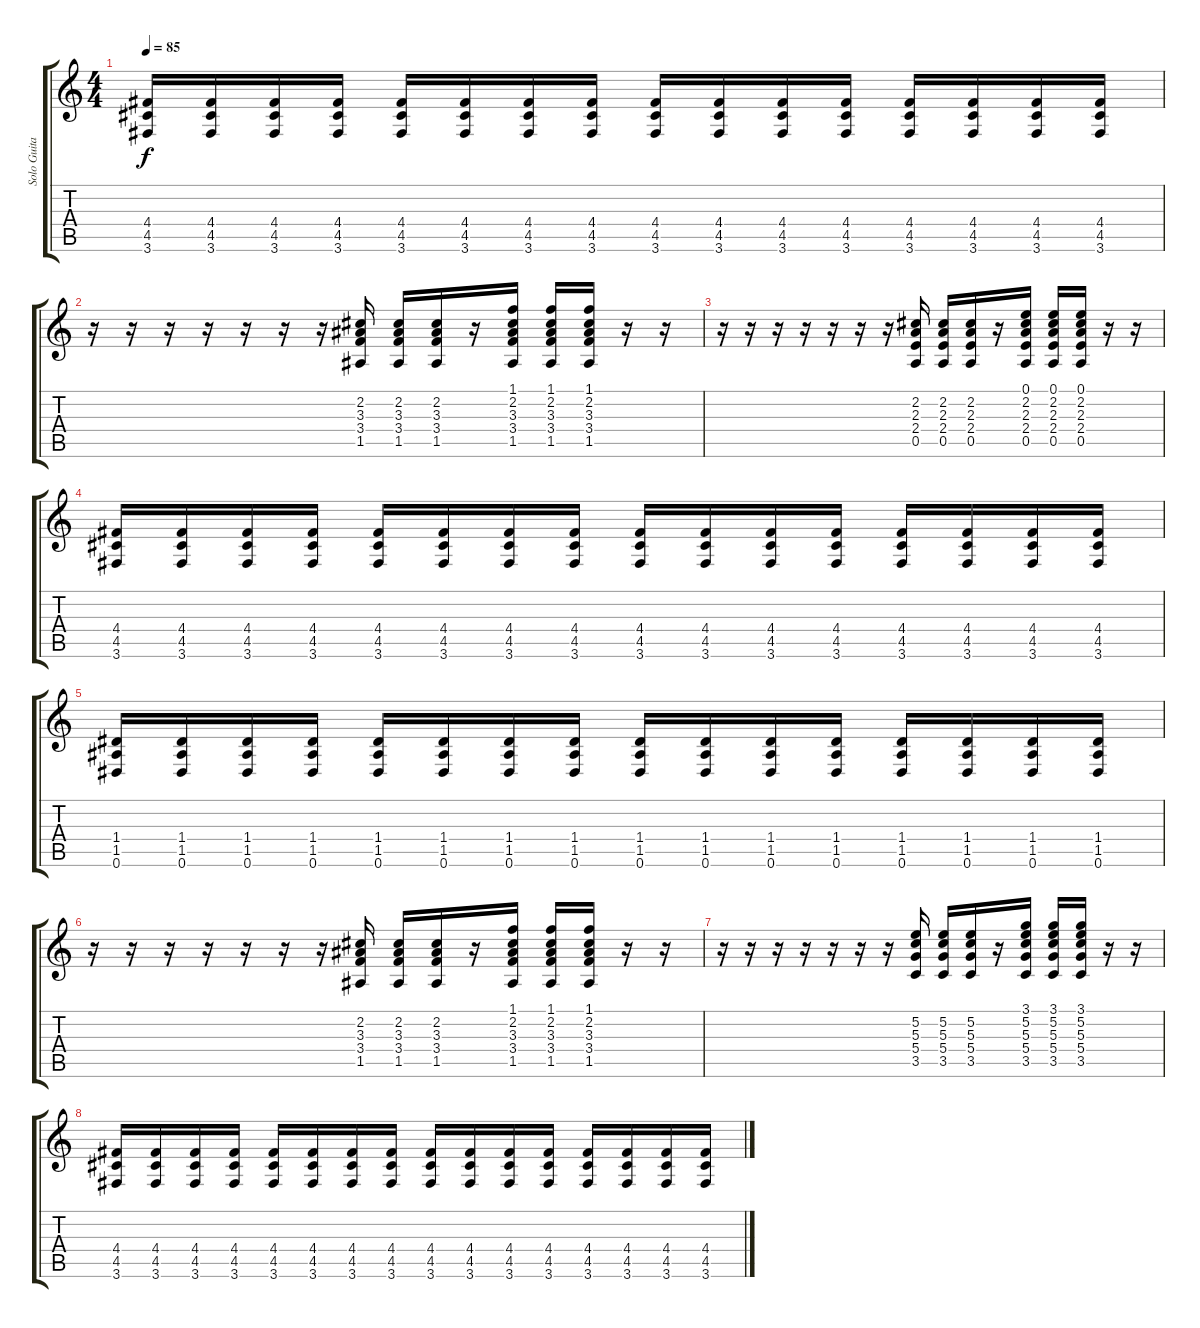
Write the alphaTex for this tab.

\track ("Solo Guitar" "Solo Guita") {instrument overdrivenguitar}
\staff {score tabs}
\tuning (E4 B3 G3 D3 A2 Eb2) {hide}
\ts (4 4)
\tempo 85
\clef g2
\ks c
(4.4 4.5 3.6).16{dy f} (4.4 4.5 3.6).16 (4.4 4.5 3.6).16 (4.4 4.5 3.6).16 (4.4 4.5 3.6).16 (4.4 4.5 3.6).16 (4.4 4.5 3.6).16 (4.4 4.5 3.6).16 (4.4 4.5 3.6).16 (4.4 4.5 3.6).16 (4.4 4.5 3.6).16 (4.4 4.5 3.6).16 (4.4 4.5 3.6).16 (4.4 4.5 3.6).16 (4.4 4.5 3.6).16 (4.4 4.5 3.6).16 |
r.16{instrument distortionguitar} r.16 r.16 r.16 r.16 r.16 r.16 (2.2 3.3 3.4 1.5).16 (2.2 3.3 3.4 1.5).16 (2.2 3.3 3.4 1.5).16 r.16 (1.1 2.2 3.3 3.4 1.5).16 (1.1 2.2 3.3 3.4 1.5).16 (1.1 2.2 3.3 3.4 1.5).16 r.16 r.16 |
r.16 r.16 r.16 r.16 r.16 r.16 r.16 (2.2 2.3 2.4 0.5).16 (2.2 2.3 2.4 0.5).16 (2.2 2.3 2.4 0.5).16 r.16 (0.1 2.2 2.3 2.4 0.5).16 (0.1 2.2 2.3 2.4 0.5).16 (0.1 2.2 2.3 2.4 0.5).16 r.16 r.16 |
(4.4 4.5 3.6).16 (4.4 4.5 3.6).16 (4.4 4.5 3.6).16 (4.4 4.5 3.6).16 (4.4 4.5 3.6).16 (4.4 4.5 3.6).16 (4.4 4.5 3.6).16 (4.4 4.5 3.6).16 (4.4 4.5 3.6).16 (4.4 4.5 3.6).16 (4.4 4.5 3.6).16 (4.4 4.5 3.6).16 (4.4 4.5 3.6).16 (4.4 4.5 3.6).16 (4.4 4.5 3.6).16 (4.4 4.5 3.6).16 |
(1.4 1.5 0.6).16 (1.4 1.5 0.6).16 (1.4 1.5 0.6).16 (1.4 1.5 0.6).16 (1.4 1.5 0.6).16 (1.4 1.5 0.6).16 (1.4 1.5 0.6).16 (1.4 1.5 0.6).16 (1.4 1.5 0.6).16 (1.4 1.5 0.6).16 (1.4 1.5 0.6).16 (1.4 1.5 0.6).16 (1.4 1.5 0.6).16 (1.4 1.5 0.6).16 (1.4 1.5 0.6).16 (1.4 1.5 0.6).16 |
r.16{instrument distortionguitar} r.16 r.16 r.16 r.16 r.16 r.16 (2.2 3.3 3.4 1.5).16 (2.2 3.3 3.4 1.5).16 (2.2 3.3 3.4 1.5).16 r.16 (1.1 2.2 3.3 3.4 1.5).16 (1.1 2.2 3.3 3.4 1.5).16 (1.1 2.2 3.3 3.4 1.5).16 r.16 r.16 |
r.16 r.16 r.16 r.16 r.16 r.16 r.16 (5.2 5.3 5.4 3.5).16 (5.2 5.3 5.4 3.5).16 (5.2 5.3 5.4 3.5).16 r.16 (3.1 5.2 5.3 5.4 3.5).16 (3.1 5.2 5.3 5.4 3.5).16 (3.1 5.2 5.3 5.4 3.5).16 r.16 r.16 |
(4.4 4.5 3.6).16 (4.4 4.5 3.6).16 (4.4 4.5 3.6).16 (4.4 4.5 3.6).16 (4.4 4.5 3.6).16 (4.4 4.5 3.6).16 (4.4 4.5 3.6).16 (4.4 4.5 3.6).16 (4.4 4.5 3.6).16 (4.4 4.5 3.6).16 (4.4 4.5 3.6).16 (4.4 4.5 3.6).16 (4.4 4.5 3.6).16 (4.4 4.5 3.6).16 (4.4 4.5 3.6).16 (4.4 4.5 3.6).16
